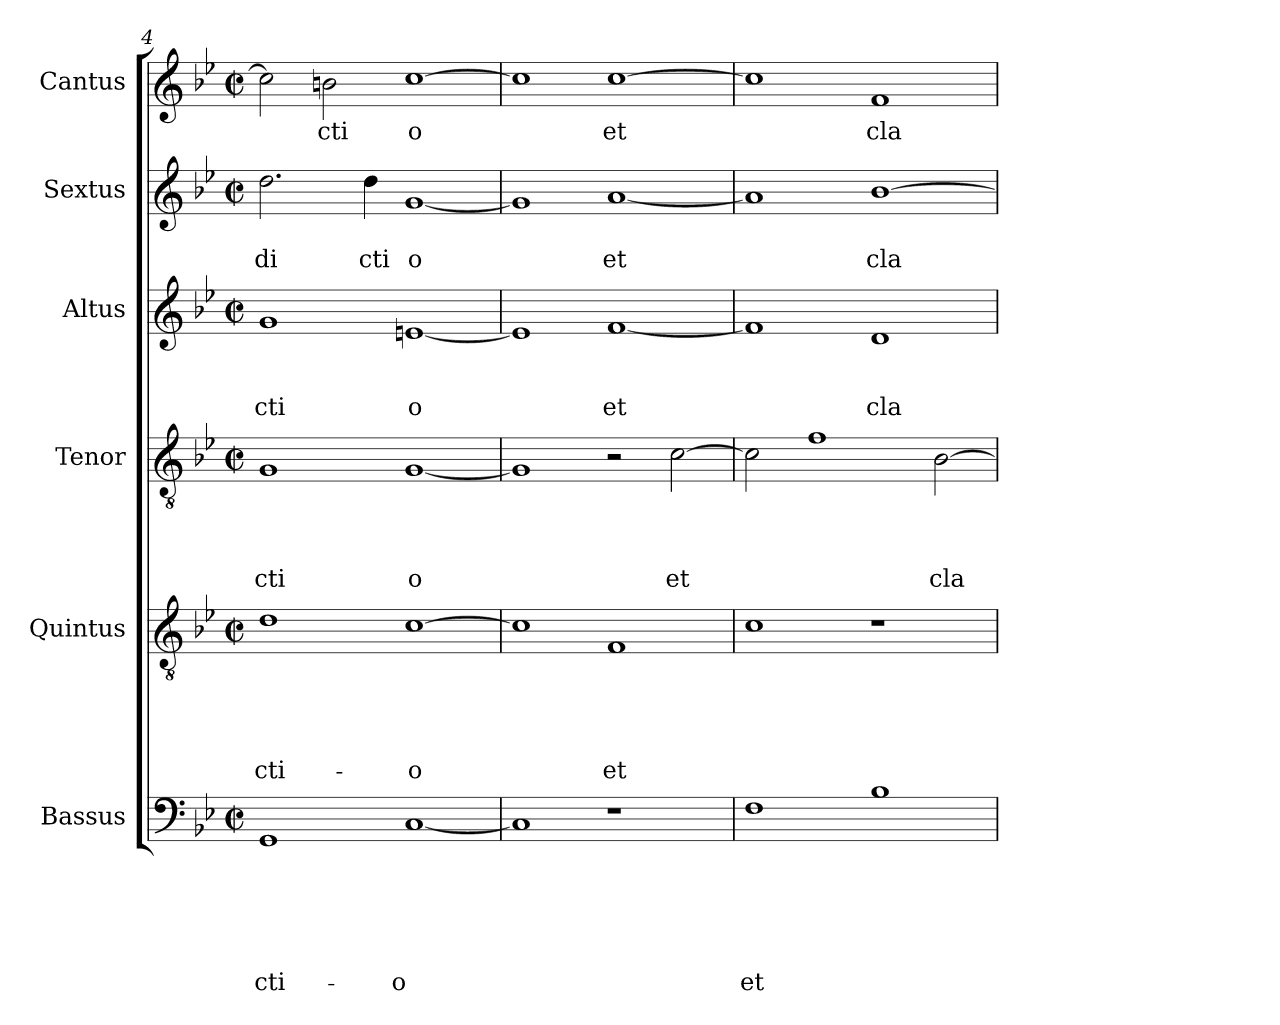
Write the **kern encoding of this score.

**kern	**text	**text	**text	**text	**text	**text	**kern	**text	**text	**text	**text	**text	**kern	**text	**text	**text	**text	**kern	**text	**text	**text	**kern	**text	**text	**kern	**text
*part6	*part6	*part6	*part6	*part6	*part6	*part6	*part5	*part5	*part5	*part5	*part5	*part5	*part4	*part4	*part4	*part4	*part4	*part3	*part3	*part3	*part3	*part2	*part2	*part2	*part1	*part1
*staff6	*staff6	*staff6	*staff6	*staff6	*staff6	*staff6	*staff5	*staff5	*staff5	*staff5	*staff5	*staff5	*staff4	*staff4	*staff4	*staff4	*staff4	*staff3	*staff3	*staff3	*staff3	*staff2	*staff2	*staff2	*staff1	*staff1
*I"Bassus	*	*	*	*	*	*	*I"Quintus	*	*	*	*	*	*I"Tenor	*	*	*	*	*I"Altus	*	*	*	*I"Sextus	*	*	*I"Cantus	*
*clefF4	*	*	*	*	*	*	*clefGv2	*	*	*	*	*	*clefGv2	*	*	*	*	*clefG2	*	*	*	*clefG2	*	*	*clefG2	*
*k[b-e-]	*	*	*	*	*	*	*k[b-e-]	*	*	*	*	*	*k[b-e-]	*	*	*	*	*k[b-e-]	*	*	*	*k[b-e-]	*	*	*k[b-e-]	*
*B-:	*	*	*	*	*	*	*B-:	*	*	*	*	*	*B-:	*	*	*	*	*B-:	*	*	*	*B-:	*	*	*B-:	*
*M2/2	*	*	*	*	*	*	*M2/2	*	*	*	*	*	*M2/2	*	*	*	*	*M2/2	*	*	*	*M2/2	*	*	*M2/2	*
*met(c|)	*	*	*	*	*	*	*met(c|)	*	*	*	*	*	*met(c|)	*	*	*	*	*met(c|)	*	*	*	*met(c|)	*	*	*met(c|)	*
=4	=4	=4	=4	=4	=4	=4	=4	=4	=4	=4	=4	=4	=4	=4	=4	=4	=4	=4	=4	=4	=4	=4	=4	=4	=4	=4
!	!	!	!	!	!	!LO:LY:b	!	!	!	!	!	!LO:LY:b	!	!	!	!	!LO:LY:b	!	!	!	!LO:LY:b	!	!	!LO:LY:b	!	!
1GG	.	.	.	.	.	-cti-	1d	.	.	.	.	-cti-	1G	.	.	.	cti	1g	.	.	cti	2.dd\	.	di	2cc\]	.
!	!	!	!	!	!	!	!	!	!	!	!	!	!	!	!	!	!	!	!	!	!	!	!	!	!	!LO:LY:b
.	.	.	.	.	.	.	.	.	.	.	.	.	.	.	.	.	.	.	.	.	.	.	.	.	2bn\	cti
!	!	!	!	!	!	!	!	!	!	!	!	!	!	!	!	!	!	!	!	!	!	!	!	!LO:LY:b	!	!
.	.	.	.	.	.	.	.	.	.	.	.	.	.	.	.	.	.	.	.	.	.	4dd\	.	cti	.	.
!	!	!	!	!	!	!LO:LY:b	!	!	!	!	!	!LO:LY:b	!	!	!	!	!LO:LY:b	!	!	!	!LO:LY:b	!	!	!LO:LY:b	!	!LO:LY:b
[<1C	.	.	.	.	.	-o	[>1c	.	.	.	.	-o	[<1G	.	.	.	o	[<1en	.	.	o	[<1g	.	o	[>1cc	o
=5	=5	=5	=5	=5	=5	=5	=5	=5	=5	=5	=5	=5	=5	=5	=5	=5	=5	=5	=5	=5	=5	=5	=5	=5	=5	=5
1C]	.	.	.	.	.	.	1c]	.	.	.	.	.	1G]	.	.	.	.	1e]	.	.	.	1g]	.	.	1cc]	.
!	!	!	!	!	!	!	!	!	!	!	!	!LO:LY:b	!	!	!	!	!	!	!	!	!LO:LY:b	!	!	!LO:LY:b	!	!LO:LY:b
1r	.	.	.	.	.	.	1F	.	.	.	.	et	2r	.	.	.	.	[<1f	.	.	et	[<1a	.	et	[>1cc	et
!	!	!	!	!	!	!	!	!	!	!	!	!	!	!	!	!	!LO:LY:b	!	!	!	!	!	!	!	!	!
.	.	.	.	.	.	.	.	.	.	.	.	.	[>2c\	.	.	.	et	.	.	.	.	.	.	.	.	.
=6	=6	=6	=6	=6	=6	=6	=6	=6	=6	=6	=6	=6	=6	=6	=6	=6	=6	=6	=6	=6	=6	=6	=6	=6	=6	=6
!	!	!	!	!	!	!LO:LY:b	!	!	!	!	!	!	!	!	!	!	!	!	!	!	!	!	!	!	!	!
1F	.	.	.	.	.	et	1c	.	.	.	.	.	2c\]	.	.	.	.	1f]	.	.	.	1a]	.	.	1cc]	.
.	.	.	.	.	.	.	.	.	.	.	.	.	1f	.	.	.	.	.	.	.	.	.	.	.	.	.
!	!	!	!	!	!	!	!	!	!	!	!	!	!	!	!	!	!	!	!	!	!LO:LY:b	!	!	!LO:LY:b	!	!LO:LY:b
1B-	.	.	.	.	.	.	1r	.	.	.	.	.	.	.	.	.	.	1d	.	.	cla	[<1b-	.	cla	1f	cla
!	!	!	!	!	!	!	!	!	!	!	!	!	!	!	!	!	!LO:LY:b	!	!	!	!	!	!	!	!	!
.	.	.	.	.	.	.	.	.	.	.	.	.	[<2B-\	.	.	.	cla	.	.	.	.	.	.	.	.	.
=	=	=	=	=	=	=	=	=	=	=	=	=	=	=	=	=	=	=	=	=	=	=	=	=	=	=
*-	*-	*-	*-	*-	*-	*-	*-	*-	*-	*-	*-	*-	*-	*-	*-	*-	*-	*-	*-	*-	*-	*-	*-	*-	*-	*-
